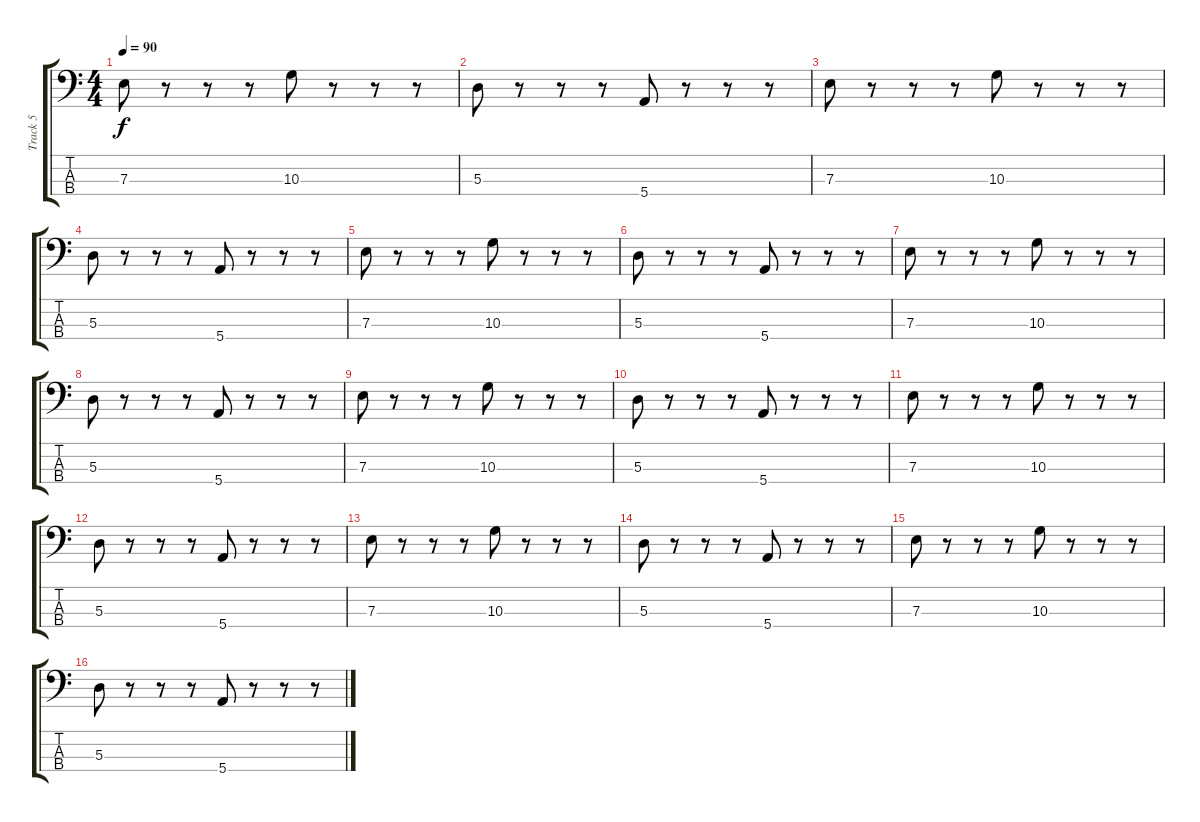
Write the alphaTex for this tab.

\track ("Track 5" "Track 5") {instrument fretlessbass}
\staff {score tabs}
\tuning (G2 D2 A1 E1) {hide}
\ts (4 4)
\tempo 90
\clef f4
\ks c
7.3.8{dy f instrument fretlessbass} r.8 r.8 r.8 10.3.8 r.8 r.8 r.8 |
5.3.8 r.8 r.8 r.8 5.4.8 r.8 r.8 r.8 |
7.3.8 r.8 r.8 r.8 10.3.8 r.8 r.8 r.8 |
5.3.8 r.8 r.8 r.8 5.4.8 r.8 r.8 r.8 |
7.3.8 r.8 r.8 r.8 10.3.8 r.8 r.8 r.8 |
5.3.8 r.8 r.8 r.8 5.4.8 r.8 r.8 r.8 |
7.3.8 r.8 r.8 r.8 10.3.8 r.8 r.8 r.8 |
5.3.8 r.8 r.8 r.8 5.4.8 r.8 r.8 r.8 |
7.3.8 r.8 r.8 r.8 10.3.8 r.8 r.8 r.8 |
5.3.8 r.8 r.8 r.8 5.4.8 r.8 r.8 r.8 |
7.3.8 r.8 r.8 r.8 10.3.8 r.8 r.8 r.8 |
5.3.8 r.8 r.8 r.8 5.4.8 r.8 r.8 r.8 |
7.3.8 r.8 r.8 r.8 10.3.8 r.8 r.8 r.8 |
5.3.8 r.8 r.8 r.8 5.4.8 r.8 r.8 r.8 |
7.3.8 r.8 r.8 r.8 10.3.8 r.8 r.8 r.8 |
5.3.8 r.8 r.8 r.8 5.4.8 r.8 r.8 r.8
